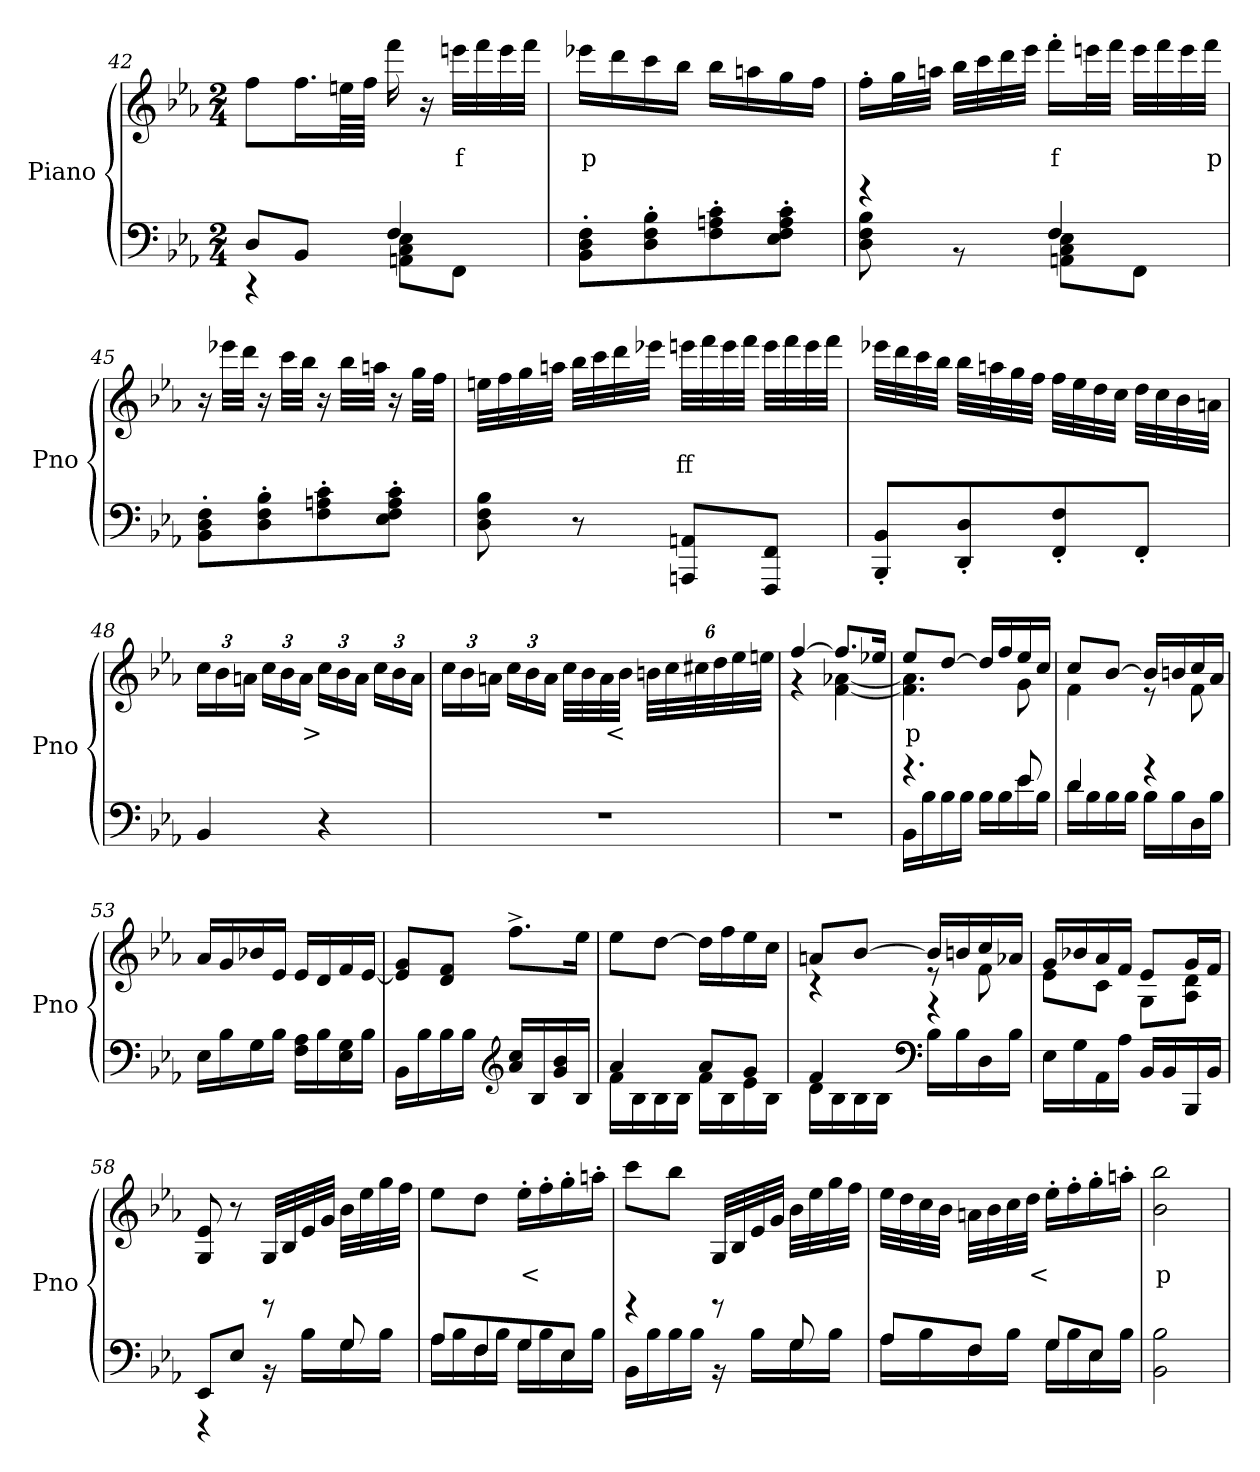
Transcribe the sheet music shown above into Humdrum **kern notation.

**kern	**kern	**text
*part2	*part1	*part1
*staff2	*staff1	*staff1
*I"Piano	*I"Piano	*
*I'Pno	*I'Pno	*
*clefF4	*clefG2	*
*k[b-e-a-]	*k[b-e-a-]	*
*E-:	*E-:	*
*M2/4	*M2/4	*
=42	=42	=42
*^	*	*
8D/L	4r	8ff\L	.
8BB-/J	.	16.ff\L	.
.	.	64een\LL	.
.	.	64ff\JJJJ	.
4F/	8AAn\ 8C\ 8E-\L	16fff\	.
.	.	16r	.
.	8FF\J	32eeen\LLL	f
.	.	32fff\	.
.	.	32eee\	.
.	.	32fff\JJJ	.
*v	*v	*	*
!!LO:PB:g=z
=43	=43	=43
8BB-\' 8D\' 8F\'L	16eee-X\LL	p
.	16ddd\	.
8D\' 8F\' 8B-\'	16ccc\	.
.	16bb-\JJ	.
8F\' 8An\' 8c\'	16bb-\LL	.
.	16aan\	.
8E-\' 8F\' 8A\' 8c\'J	16gg\	.
.	16ff\JJ	.
=44	=44	=44
*^	*	*
4r	8D\ 8F\ 8B-\	16ff'\LL	.
.	.	32gg\L	.
.	.	32aan\JJJ	.
.	8r	32bb-\LLL	.
.	.	32ccc\	.
.	.	32ddd\	.
.	.	32eee-\JJJ	.
4F/	8AAn\ 8C\ 8E-\L	16fff'\LL	f
.	.	32eeen\L	.
.	.	32fff\JJJ	.
.	8FF\J	32eee\LLL	.
.	.	32fff\	.
.	.	32eee\	.
.	.	32fff\JJJ	p
*v	*v	*	*
=45	=45	=45
8BB-\' 8D\' 8F\'L	16r	.
.	32eee-X\LLL	.
.	32ddd\JJJ	.
8D\' 8F\' 8B-\'	16r	.
.	32ccc\LLL	.
.	32bb-\JJJ	.
8F\' 8An\' 8c\'	16r	.
.	32bb-\LLL	.
.	32aan\JJJ	.
8E-\' 8F\' 8A\' 8c\'J	16r	.
.	32gg\LLL	.
.	32ff\JJJ	.
!!LO:LB:g=z
=46	=46	=46
8D\ 8F\ 8B-\	32een\LLL	.
.	32ff\	.
.	32gg\	.
.	32aan\JJJ	.
8r	32bb-\LLL	.
.	32ccc\	.
.	32ddd\	.
.	32eee-X\JJJ	.
8AAAn/ 8AAn/L	32eeen\LLL	ff
.	32fff\	.
.	32eee\	.
.	32fff\JJJ	.
8FFF/ 8FF/J	32eee\LLL	.
.	32fff\	.
.	32eee\	.
.	32fff\JJJ	.
=47	=47	=47
8BBB-/' 8BB-/'L	32eee-X\LLL	.
.	32ddd\	.
.	32ccc\	.
.	32bb-\JJJ	.
8DD/' 8D/'	32bb-\LLL	.
.	32aan\	.
.	32gg\	.
.	32ff\JJJ	.
8FF/' 8F/'	32ff\LLL	.
.	32ee-\	.
.	32dd\	.
.	32cc\JJJ	.
8FF'/J	32dd\LLL	.
.	32cc\	.
.	32b-\	.
.	32an\JJJ	.
=48	=48	=48
*	*Xbrackettup	*
4BB-/	24cc\LL	.
.	24b-\	.
.	24an\JJ	.
.	24cc\LL	.
.	24b-\	.
.	24a\JJ	>
4r	24cc\LL	.
.	24b-\	.
.	24a\JJ	.
.	24cc\LL	.
.	24b-\	.
.	24a\JJ	.
!!LO:LB:g=z
=49	=49	=49
2r	24cc\LL	.
.	24b-\	.
.	24an\JJ	.
.	24cc\LL	.
.	24b-\	.
.	24a\JJ	.
.	32cc\LLL	.
.	32b-\	.
.	32a\	.
.	32b-\JJJ	<
*	*brackettup	*
.	48bn\LLL	.
.	48cc\	.
.	48cc#X\	.
.	48dd\	.
.	48ee-\	.
.	48een\JJJ	.
=50	=50	=50
*	*^	*
2r	[4ff/	4r	.
.	8.ff/L]	[4f\ [4a-X\	.
.	16ee-X/Jk	.	.
=51	=51	=51	=51
*^	*	*	*
4.r	16BB-\LL	8ee-/L	4.f\] 4.a-\]	p
.	16B-\	.	.	.
.	16B-\	[8dd/J	.	.
.	16B-\JJ	.	.	.
.	16B-\LL	16dd/LL]	.	.
.	16B-\	16ff/	.	.
8e-/	16e-\	16ee-/	8g\	.
.	16B-\JJ	16cc/JJ	.	.
=52	=52	=52	=52	=52
4d/	16d\LL	8cc/L	4f\	.
.	16B-\	.	.	.
.	16B-\	[8b-/J	.	.
.	16B-\JJ	.	.	.
4r	16B-\LL	16b-/LL]	8r	.
.	16B-\	16bn/	.	.
.	16D\	16cc/	8f\	.
.	16B-\JJ	16a-/JJ	.	.
*v	*v	*	*	*
*	*v	*v	*
=53	=53	=53
16E-\LL	16a-/LL	.
16B-\	16g/	.
16G\	16b-X/	.
16B-\JJ	16e-/JJ	.
16F\ 16A-\LL	16e-/LL	.
16B-\	16d/	.
16E-\ 16G\	16f/	.
16B-\JJ	[16e-/JJ	.
!!LO:LB:g=z
=54	=54	=54
16BB-\LL	8e-/] 8g/L	.
16B-\	.	.
16B-\	8d/ 8f/J	.
16B-\JJ	.	.
*clefG2	*	*
16a-/ 16cc/LL	8.ff^\L	.
16B-/	.	.
16g/ 16b-/	.	.
16B-/JJ	16ee-\Jk	.
=55	=55	=55
*^	*	*
4a-/	16f\LL	8ee-\L	.
.	16B-\	.	.
.	16B-\	[8dd\J	.
.	16B-\JJ	.	.
8a-/L	16f\LL	16dd\LL]	.
.	16B-\	16ff\	.
8g/J	16e-\	16ee-\	.
.	16B-\JJ	16cc\JJ	.
=56	=56	=56	=56
*	*	*^	*
4f/	16d\LL	8an/L	4r	.
.	16B-\	.	.	.
.	16B-\	[8b-/J	.	.
.	16B-\JJ	.	.	.
*clefF4	*	*	*	*
4r	16B-\LL	16b-/LL]	8r	.
.	16B-\	16bn/	.	.
.	16D\	16cc/	8f\	.
.	16B-\JJ	16a-X/JJ	.	.
*v	*v	*	*	*
=57	=57	=57	=57
16E-\LL	16g/LL	8e-\L	.
16G\	16b-X/	.	.
16AA-\	16a-/	8c\J	.
16A-\JJ	16f/JJ	.	.
16BB-/LL	8e-/L	8G\L	.
16BB-/	.	.	.
16BBB-/	16g/L	8A-\ 8d\J	.
16BB-/JJ	16f/JJ	.	.
*	*v	*v	*
=58	=58	=58
*^	*	*
8EE-/L	4r	8G/ 8e-/	.
8E-/J	.	8r	.
8r	16r	32G/LLL	.
.	.	32B-/	.
.	16B-\LL	32e-/	.
.	.	32g/JJJ	.
8G/	16G\	32b-\LLL	.
.	.	32ee-\	.
.	16B-\JJ	32gg\	.
.	.	32ff\JJJ	.
!!LO:LB:g=z
=59	=59	=59	=59
16A-\LL	8A-/L	8ee-\L	.
16B-\	.	.	.
16F\	8F/	8dd\J	.
16B-\JJ	.	.	.
16G\LL	8G/	16ee-'\LL	<
16B-\	.	16ff'\	.
16E-\	8E-/J	16gg'\	.
16B-\JJ	.	16aan'\JJ	.
=60	=60	=60	=60
4r	16BB-\LL	8ccc\L	.
.	16B-\	.	.
.	16B-\	8bb-\J	.
.	16B-\JJ	.	.
8r	16r	32G/LLL	.
.	.	32B-/	.
.	16B-\LL	32e-/	.
.	.	32g/JJJ	.
8G/	16G\	32b-\LLL	.
.	.	32ee-\	.
.	16B-\JJ	32gg\	.
.	.	32ff\JJJ	.
=61	=61	=61	=61
16A-\LL	8A-/L	32ee-\LLL	.
.	.	32dd\	.
16B-\	.	32cc\	.
.	.	32b-\JJJ	.
16F\	8F/J	32an\LLL	.
.	.	32b-\	.
16B-\JJ	.	32cc\	.
.	.	32dd\JJJ	<
16G\LL	8G/L	16ee-'\LL	.
16B-\	.	16ff'\	.
16E-\	8E-/J	16gg'\	.
16B-\JJ	.	16aan'\JJ	.
*v	*v	*	*
=62	=62	=62
2BB-\ 2B-\	2b-\ 2bb-\	p
=	=	=
*-	*-	*-
